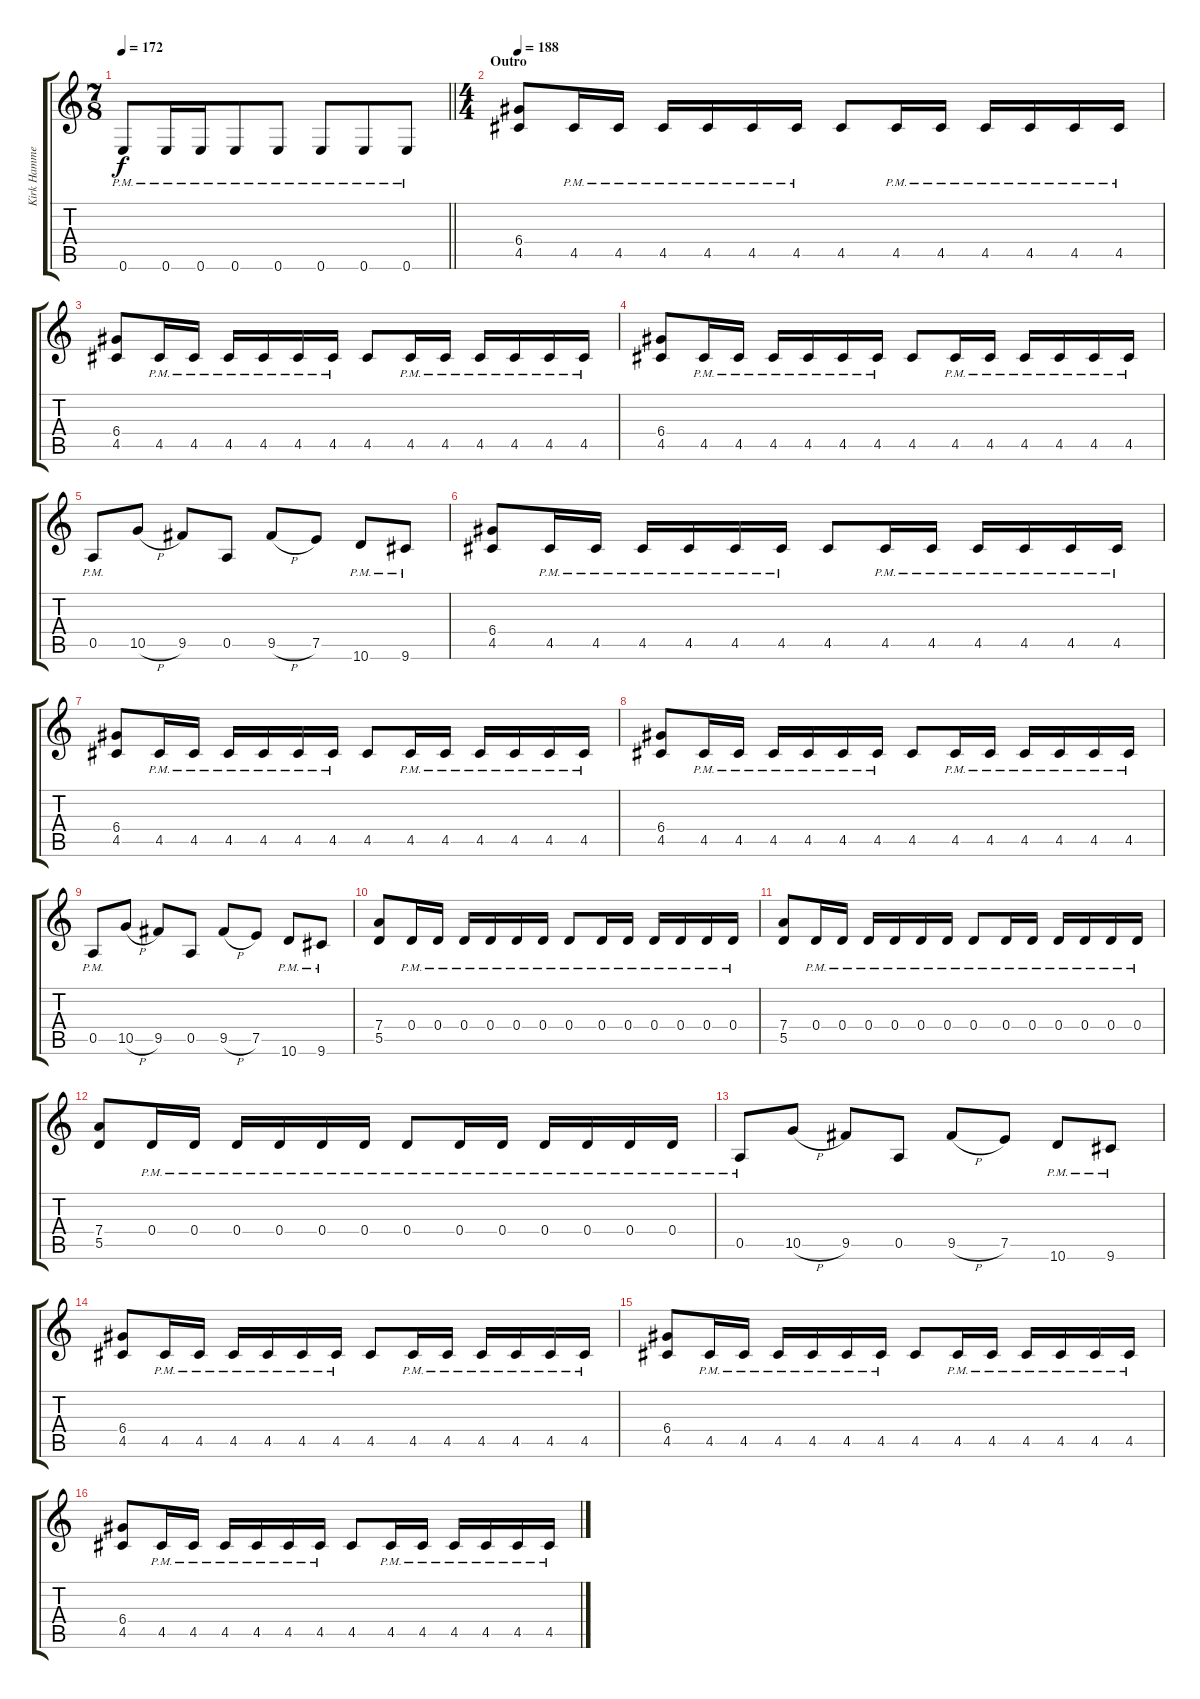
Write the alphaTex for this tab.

\track ("Kirk Hammett Rhythm" "Kirk Hamme") {instrument distortionguitar}
\staff {score tabs}
\tuning (E4 B3 G3 D3 A2 E2) {hide}
\ts (7 8)
\tempo 172
\clef g2
\barLineRight lightlight
\ks c
0.6{pm}.8{dy f} 0.6{pm}.16 0.6{pm}.16 0.6{pm}.8 0.6{pm}.8 0.6{pm}.8 0.6{pm}.8 0.6{pm}.8 |
\ts (4 4)
\section ("" "Outro")
\tempo 188
(6.4 4.5).8 4.5{pm}.16 4.5{pm}.16 4.5{pm}.16 4.5{pm}.16 4.5{pm}.16 4.5{pm}.16 4.5.8 4.5{pm}.16 4.5{pm}.16 4.5{pm}.16 4.5{pm}.16 4.5{pm}.16 4.5{pm}.16 |
(6.4 4.5).8 4.5{pm}.16 4.5{pm}.16 4.5{pm}.16 4.5{pm}.16 4.5{pm}.16 4.5{pm}.16 4.5.8 4.5{pm}.16 4.5{pm}.16 4.5{pm}.16 4.5{pm}.16 4.5{pm}.16 4.5{pm}.16 |
(6.4 4.5).8 4.5{pm}.16 4.5{pm}.16 4.5{pm}.16 4.5{pm}.16 4.5{pm}.16 4.5{pm}.16 4.5.8 4.5{pm}.16 4.5{pm}.16 4.5{pm}.16 4.5{pm}.16 4.5{pm}.16 4.5{pm}.16 |
0.5{pm}.8 10.5{h}.8 9.5.8 0.5.8 9.5{h}.8 7.5.8 10.6{pm}.8 9.6{pm}.8 |
(6.4 4.5).8 4.5{pm}.16 4.5{pm}.16 4.5{pm}.16 4.5{pm}.16 4.5{pm}.16 4.5{pm}.16 4.5.8 4.5{pm}.16 4.5{pm}.16 4.5{pm}.16 4.5{pm}.16 4.5{pm}.16 4.5{pm}.16 |
(6.4 4.5).8 4.5{pm}.16 4.5{pm}.16 4.5{pm}.16 4.5{pm}.16 4.5{pm}.16 4.5{pm}.16 4.5.8 4.5{pm}.16 4.5{pm}.16 4.5{pm}.16 4.5{pm}.16 4.5{pm}.16 4.5{pm}.16 |
(6.4 4.5).8 4.5{pm}.16 4.5{pm}.16 4.5{pm}.16 4.5{pm}.16 4.5{pm}.16 4.5{pm}.16 4.5.8 4.5{pm}.16 4.5{pm}.16 4.5{pm}.16 4.5{pm}.16 4.5{pm}.16 4.5{pm}.16 |
0.5{pm}.8 10.5{h}.8 9.5.8 0.5.8 9.5{h}.8 7.5.8 10.6{pm}.8 9.6{pm}.8 |
(7.4 5.5).8 0.4{pm}.16 0.4{pm}.16 0.4{pm}.16 0.4{pm}.16 0.4{pm}.16 0.4{pm}.16 0.4{pm}.8 0.4{pm}.16 0.4{pm}.16 0.4{pm}.16 0.4{pm}.16 0.4{pm}.16 0.4{pm}.16 |
(7.4 5.5).8 0.4{pm}.16 0.4{pm}.16 0.4{pm}.16 0.4{pm}.16 0.4{pm}.16 0.4{pm}.16 0.4{pm}.8 0.4{pm}.16 0.4{pm}.16 0.4{pm}.16 0.4{pm}.16 0.4{pm}.16 0.4{pm}.16 |
(7.4 5.5).8 0.4{pm}.16 0.4{pm}.16 0.4{pm}.16 0.4{pm}.16 0.4{pm}.16 0.4{pm}.16 0.4{pm}.8 0.4{pm}.16 0.4{pm}.16 0.4{pm}.16 0.4{pm}.16 0.4{pm}.16 0.4{pm}.16 |
0.5{pm}.8 10.5{h}.8 9.5.8 0.5.8 9.5{h}.8 7.5.8 10.6{pm}.8 9.6{pm}.8 |
(6.4 4.5).8 4.5{pm}.16 4.5{pm}.16 4.5{pm}.16 4.5{pm}.16 4.5{pm}.16 4.5{pm}.16 4.5.8 4.5{pm}.16 4.5{pm}.16 4.5{pm}.16 4.5{pm}.16 4.5{pm}.16 4.5{pm}.16 |
(6.4 4.5).8 4.5{pm}.16 4.5{pm}.16 4.5{pm}.16 4.5{pm}.16 4.5{pm}.16 4.5{pm}.16 4.5.8 4.5{pm}.16 4.5{pm}.16 4.5{pm}.16 4.5{pm}.16 4.5{pm}.16 4.5{pm}.16 |
(6.4 4.5).8 4.5{pm}.16 4.5{pm}.16 4.5{pm}.16 4.5{pm}.16 4.5{pm}.16 4.5{pm}.16 4.5.8 4.5{pm}.16 4.5{pm}.16 4.5{pm}.16 4.5{pm}.16 4.5{pm}.16 4.5{pm}.16
